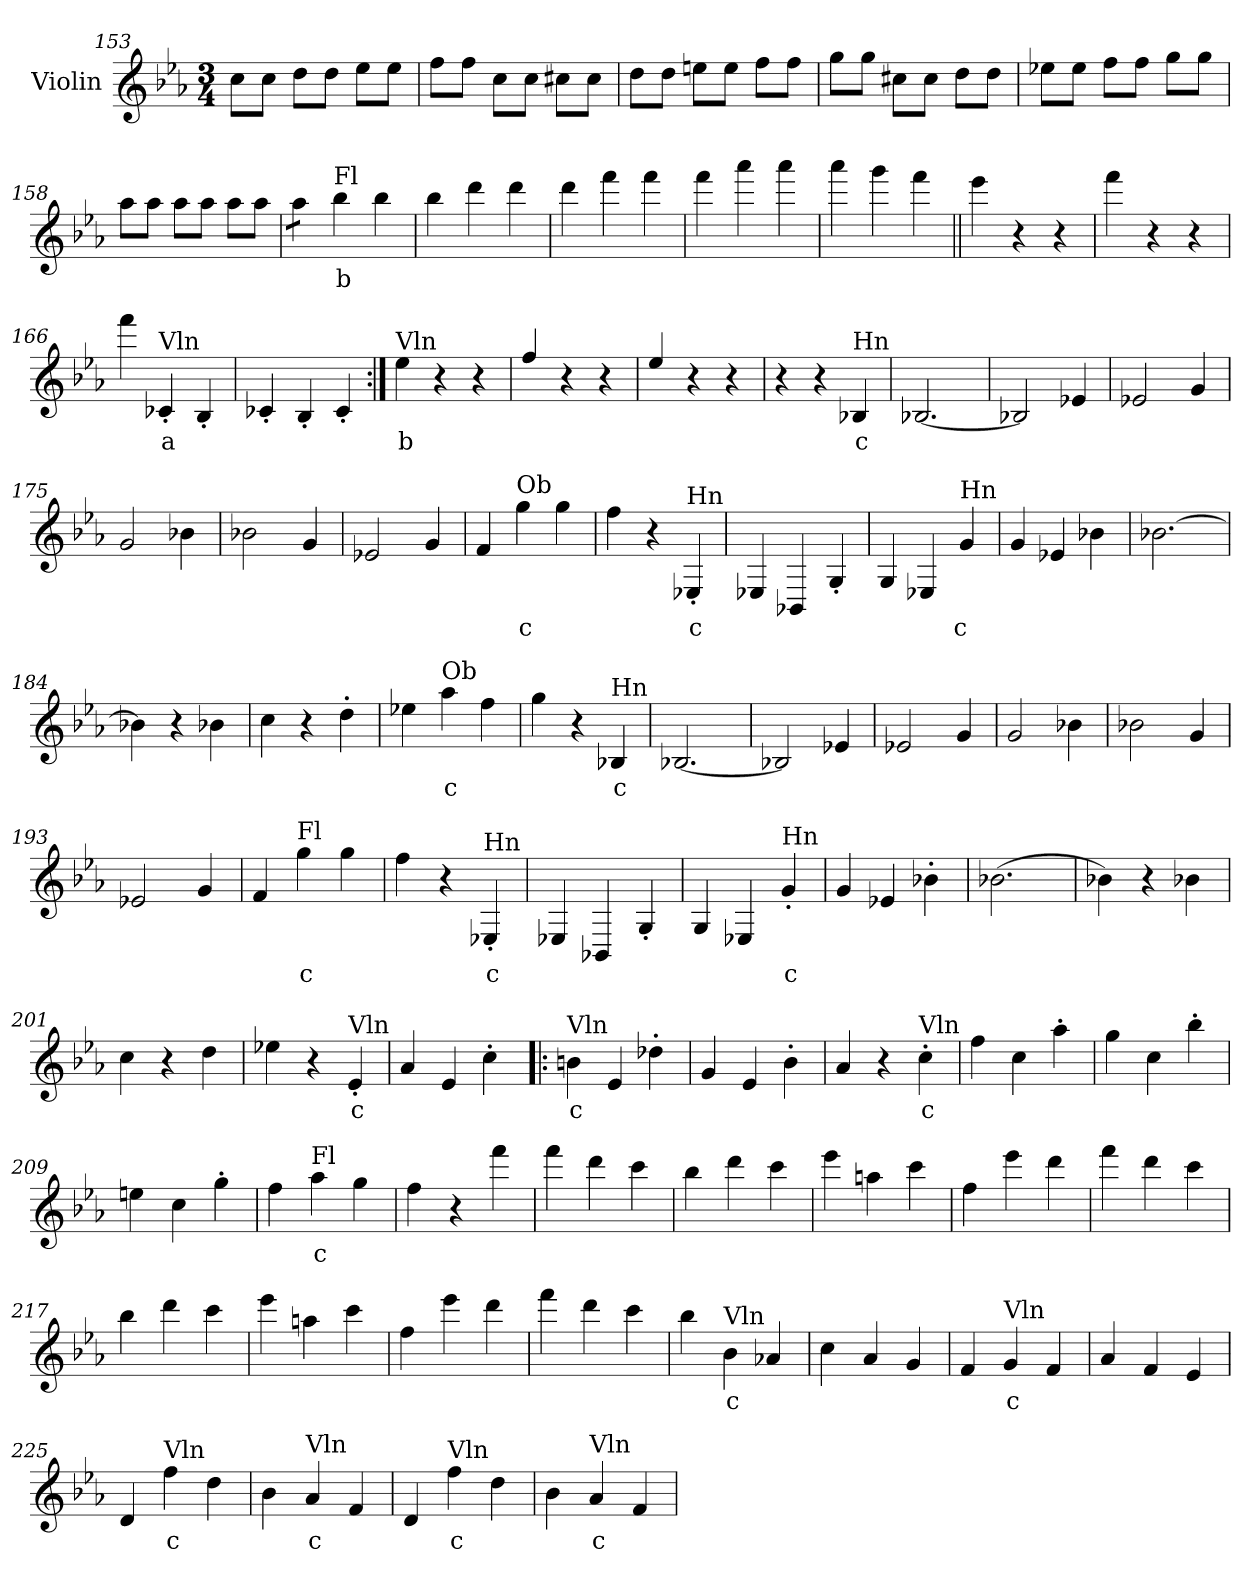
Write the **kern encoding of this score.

**kern	**text
*part1	*part1
*staff1	*staff1
*I"Violin	*
*I'Vln	*
*clefG2	*
*k[b-e-a-]	*
*M3/4	*
=153	=153
8cc\L	.
8cc\J	.
8dd\L	.
8dd\J	.
8ee-\L	.
8ee-\J	.
=154	=154
8ff\L	.
8ff\J	.
8cc\L	.
8cc\J	.
8cc#X\L	.
8cc#\J	.
=155	=155
8dd\L	.
8dd\J	.
8een\L	.
8ee\J	.
8ff\L	.
8ff\J	.
=156	=156
8gg\L	.
8gg\J	.
8cc#X\L	.
8cc#\J	.
8dd\L	.
8dd\J	.
=157	=157
8ee-X\L	.
8ee-\J	.
8ff\L	.
8ff\J	.
8gg\L	.
8gg\J	.
!!LO:PB:g=z
=158	=158
8aa-\L	.
8aa-\J	.
8aa-\L	.
8aa-\J	.
8aa-\L	.
8aa-\J	.
=159	=159
*tremolo	*
8aa-L	.
8aa-J	.
*Xtremolo	*
!LO:TX:a:t=Fl	!
!	!LO:LY:b:color=#FF0000
4bb-	b
4bb-	.
=160	=160
4bb-	.
4ddd	.
4ddd	.
=161	=161
4ddd	.
4fff	.
4fff	.
=162	=162
4fff	.
4aaa-	.
4aaa-	.
=163	=163
4aaa-	.
4ggg	.
4fff	.
=164||	=164||
4eee-	.
4r	.
4r	.
=165	=165
4fff	.
4r	.
4r	.
=166	=166
4fff	.
!LO:TX:a:t=Vln	!
!	!LO:LY:b:color=#FF0000
4c-X'	a
4B-'	.
=167	=167
4c-X'	.
4B-'	.
4c-'	.
!!LO:PB:g=z
=168:|!	=168:|!
!LO:TX:a:t=Vln	!
!	!LO:LY:b:color=#FF0000
4ee-	b
4r	.
4r	.
=169	=169
4ff/	.
4r	.
4r	.
=170	=170
4ee-/	.
4r	.
4r	.
=171	=171
4r	.
4r	.
!LO:TX:a:t=Hn	!
!	!LO:LY:b:color=#FF0000
4B-X	c
=172	=172
[2.B-X	.
=173	=173
2B-X]	.
4e-X	.
=174	=174
2e-X	.
4g	.
=175	=175
2g	.
4b-X	.
=176	=176
2b-X	.
4g	.
=177	=177
2e-X	.
4g	.
=178	=178
4f	.
!LO:TX:a:t=Ob	!
!	!LO:LY:b:color=#FF0000
4gg	c
4gg	.
=179	=179
4ff	.
4r	.
!LO:TX:a:t=Hn	!
!	!LO:LY:b:color=#FF0000
4E-X'	c
=180	=180
4E-X	.
4BB-X	.
4G'	.
=181	=181
4G	.
4E-X	.
!LO:TX:a:t=Hn	!
!	!LO:LY:b:color=#FF0000
4g	c
=182	=182
4g	.
4e-X	.
4b-X	.
=183	=183
[2.b-X	.
!!LO:PB:g=z
=184	=184
4b-X]	.
4r	.
4b-X	.
=185	=185
4cc	.
4r	.
4dd'	.
=186	=186
4ee-X	.
!LO:TX:a:t=Ob	!
!	!LO:LY:b:color=#FF0000
4aa-	c
4ff	.
=187	=187
4gg	.
4r	.
!LO:TX:a:t=Hn	!
!	!LO:LY:b:color=#FF0000
4B-X	c
=188	=188
[2.B-X	.
=189	=189
2B-X]	.
4e-X	.
=190	=190
2e-X	.
4g	.
=191	=191
2g	.
4b-X	.
=192	=192
2b-X	.
4g	.
=193	=193
2e-X	.
4g	.
=194	=194
4f	.
!LO:TX:a:t=Fl	!
!	!LO:LY:b:color=#FF0000
4gg	c
4gg	.
=195	=195
4ff	.
4r	.
!LO:TX:a:t=Hn	!
!	!LO:LY:b:color=#FF0000
4E-X'	c
=196	=196
4E-X	.
4BB-X	.
4G'	.
=197	=197
4G	.
4E-X	.
!LO:TX:a:t=Hn	!
!	!LO:LY:b:color=#FF0000
4g'	c
=198	=198
4g	.
4e-X	.
4b-X'	.
=199	=199
[2.b-X	.
!!LO:PB:g=z
=200	=200
4b-X]	.
4r	.
4b-X	.
=201	=201
4cc	.
4r	.
4dd	.
=202	=202
4ee-X	.
4r	.
!LO:TX:a:t=Vln	!
!	!LO:LY:b:color=#FF0000
4e-'	c
=203	=203
4a-	.
4e-	.
4cc'	.
=204!|:	=204!|:
!LO:TX:a:t=Vln	!
!	!LO:LY:b:color=#FF0000
4bn	c
4e-	.
4dd-X'	.
=205	=205
4g	.
4e-	.
4b-'	.
=206	=206
4a-	.
4r	.
!LO:TX:a:t=Vln	!
!	!LO:LY:b:color=#FF0000
4cc'	c
=207	=207
4ff	.
4cc	.
4aa-'	.
=208	=208
4gg	.
4cc	.
4bb-'	.
=209	=209
4een	.
4cc	.
4gg'	.
=210	=210
4ff	.
!LO:TX:a:t=Fl	!
!	!LO:LY:b:color=#FF0000
4aa-	c
4gg	.
=211	=211
4ff	.
4r	.
4fff	.
=212	=212
4fff	.
4ddd	.
4ccc	.
=213	=213
4bb-	.
4ddd	.
4ccc	.
!!LO:PB:g=z
=214	=214
4eee-	.
4aan	.
4ccc	.
=215	=215
4ff	.
4eee-	.
4ddd	.
=216	=216
4fff	.
4ddd	.
4ccc	.
=217	=217
4bb-	.
4ddd	.
4ccc	.
=218	=218
4eee-	.
4aan	.
4ccc	.
=219	=219
4ff	.
4eee-	.
4ddd	.
=220	=220
4fff	.
4ddd	.
4ccc	.
=221	=221
4bb-	.
!LO:TX:a:t=Vln	!
!	!LO:LY:b:color=#FF0000
4b-	c
4a-X	.
=222	=222
4cc	.
4a-	.
4g	.
=223	=223
4f	.
!LO:TX:a:t=Vln	!
!	!LO:LY:b:color=#FF0000
4g	c
4f	.
=224	=224
4a-	.
4f	.
4e-	.
=225	=225
4d	.
!LO:TX:a:t=Vln	!
!	!LO:LY:b:color=#FF0000
4ff	c
4dd	.
=226	=226
4b-	.
!LO:TX:a:t=Vln	!
!	!LO:LY:b:color=#FF0000
4a-	c
4f	.
=227	=227
4d	.
!LO:TX:a:t=Vln	!
!	!LO:LY:b:color=#FF0000
4ff	c
4dd	.
!!LO:PB:g=z
=228	=228
4b-	.
!LO:TX:a:t=Vln	!
!	!LO:LY:b:color=#FF0000
4a-	c
4f	.
=	=
*-	*-
